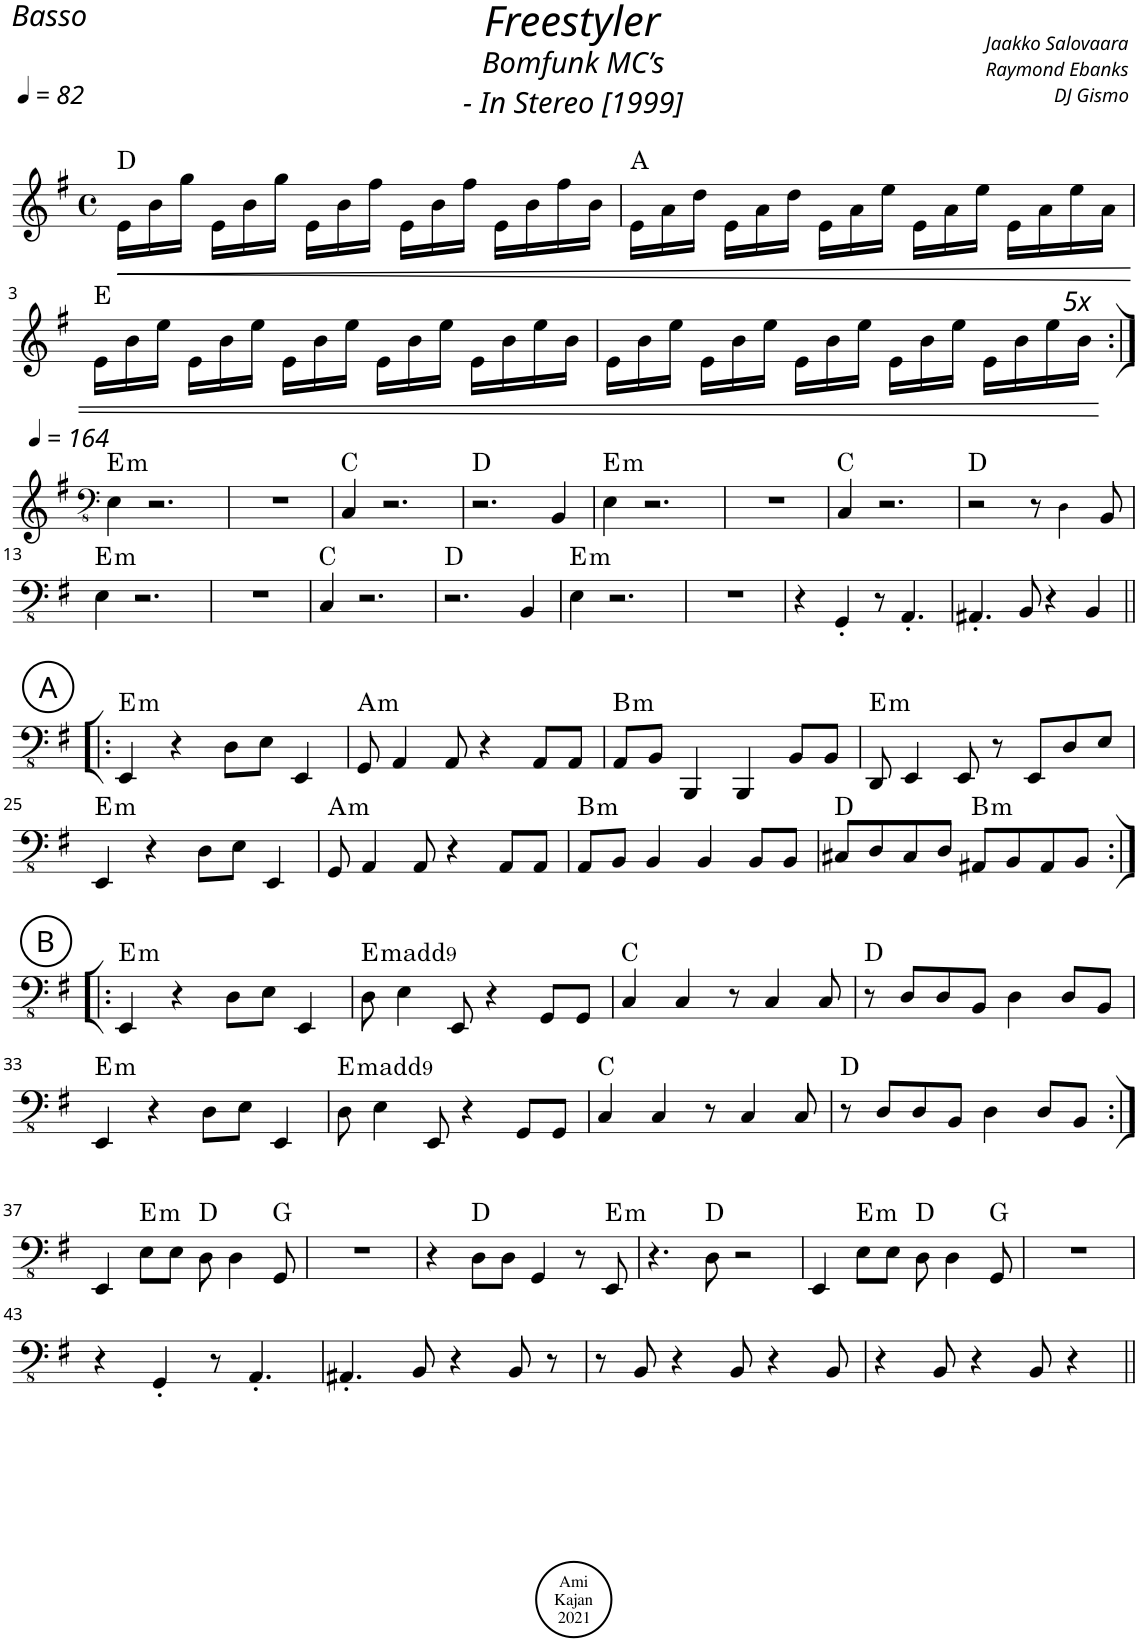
**kern	**dynam	**harte
*part1	*part1	*part1
*staff1	*staff1	*
*I"Piano	*	*
*I'Pno.	*	*
*clefG2	*	*
*k[f#]	*	*
*M4/4	*	*
*met(c)	*	*
*MM82	*	*
=1	=1	=1
!	!LO:HP:b	!
16e\LL	<	D:maj
16b\	.	.
16gg\JJ	.	.
16e\LL	.	.
16b\	.	.
16gg\JJ	.	.
16e\LL	.	.
16b\	.	.
16ff#\JJ	.	.
16e\LL	.	.
16b\	.	.
16ff#\JJ	.	.
16e\LL	.	.
16b\	.	.
16ff#\	.	.
16b\JJ	.	.
=2	=2	=2
16e\LL	.	A:maj
16a\	.	.
16dd\JJ	.	.
16e\LL	.	.
16a\	.	.
16dd\JJ	.	.
16e\LL	.	.
16a\	.	.
16ee\JJ	.	.
16e\LL	.	.
16a\	.	.
16ee\JJ	.	.
16e\LL	.	.
16a\	.	.
16ee\	.	.
16a\JJ	.	.
!!LO:LB:g=z
=3	=3	=3
16e\LL	.	E:maj
16b\	.	.
16ee\JJ	.	.
16e\LL	.	.
16b\	.	.
16ee\JJ	.	.
16e\LL	.	.
16b\	.	.
16ee\JJ	.	.
16e\LL	.	.
16b\	.	.
16ee\JJ	.	.
16e\LL	.	.
16b\	.	.
16ee\	.	.
16b\JJ	.	.
=4	=4	=4
16e\LL	.	.
16b\	.	.
16ee\JJ	.	.
16e\LL	.	.
16b\	.	.
16ee\JJ	.	.
16e\LL	.	.
16b\	.	.
16ee\JJ	.	.
16e\LL	.	.
16b\	.	.
16ee\JJ	.	.
16e\LL	.	.
16b\	.	.
16ee\	.	.
!LO:TX:a:i:t=5x	!	!
16b\JJ	.	.
.	[	.
!!LO:LB:g=z
=5:|!	=5:|!	=5:|!
*clefFv4	*	*
*MM164	*	*
!	!	!LO:H:kt=m
4EE\	.	E:min
2.r	.	.
=6	=6	=6
1r	.	.
=7	=7	=7
4CC/	.	C:maj
2.r	.	.
=8	=8	=8
2.r	.	D:maj
4BBB/	.	.
=9	=9	=9
!	!	!LO:H:kt=m
4EE\	.	E:min
2.r	.	.
=10	=10	=10
1r	.	.
=11	=11	=11
4CC/	.	C:maj
2.r	.	.
=12	=12	=12
2r	.	D:maj
8r	.	.
4DD!\	.	.
8BBB/	.	.
!!LO:LB:g=z
=13	=13	=13
!	!	!LO:H:kt=m
4EE\	.	E:min
2.r	.	.
=14	=14	=14
1r	.	.
=15	=15	=15
4CC/	.	C:maj
2.r	.	.
=16	=16	=16
2.r	.	D:maj
4BBB/	.	.
=17	=17	=17
!	!	!LO:H:kt=m
4EE\	.	E:min
2.r	.	.
=18	=18	=18
1r	.	.
=19	=19	=19
4r	.	.
4GGG'/	.	.
8r	.	.
4.AAA'/	.	.
=20	=20	=20
4.AAA#X'/	.	.
8BBB/	.	.
4r	.	.
4BBB/	.	.
!!LO:LB:g=z
!!LO:REH:place=s1:a:cj:enc=circle:fs=14:t=A
=21!|:	=21!|:	=21!|:
!	!	!LO:H:kt=m
4EEE/	.	E:min
4r	.	.
8DD\L	.	.
8EE\J	.	.
4EEE/	.	.
=22	=22	=22
!	!	!LO:H:kt=m
8GGG/	.	A:min
4AAA/	.	.
8AAA/	.	.
4r	.	.
8AAA/L	.	.
8AAA/J	.	.
=23	=23	=23
!	!	!LO:H:kt=m
8AAA/L	.	B:min
8BBB/J	.	.
4BBBB/	.	.
4BBBB/	.	.
8BBB/L	.	.
8BBB/J	.	.
=24	=24	=24
!	!	!LO:H:kt=m
8DDD/	.	E:min
4EEE/	.	.
8EEE/	.	.
8r	.	.
8EEE/L	.	.
8DD/	.	.
8EE/J	.	.
!!LO:LB:g=z
=25	=25	=25
!	!	!LO:H:kt=m
4EEE/	.	E:min
4r	.	.
8DD\L	.	.
8EE\J	.	.
4EEE/	.	.
=26	=26	=26
!	!	!LO:H:kt=m
8GGG/	.	A:min
4AAA/	.	.
8AAA/	.	.
4r	.	.
8AAA/L	.	.
8AAA/J	.	.
=27	=27	=27
!	!	!LO:H:kt=m
8AAA/L	.	B:min
8BBB/J	.	.
4BBB/	.	.
4BBB/	.	.
8BBB/L	.	.
8BBB/J	.	.
=28	=28	=28
8CC#X/L	.	D:maj
8DD/	.	.
8CC#/	.	.
8DD/J	.	.
!	!	!LO:H:kt=m
8AAA#X/L	.	B:min
8BBB/	.	.
8AAA#/	.	.
8BBB/J	.	.
!!LO:LB:g=z
!!LO:REH:place=s1:a:cj:enc=circle:fs=14:t=B
=29:|!|:	=29:|!|:	=29:|!|:
!	!	!LO:H:kt=m
4EEE/	.	E:min
4r	.	.
8DD\L	.	.
8EE\J	.	.
4EEE/	.	.
=30	=30	=30
!	!	!LO:H:kt=m
8DD\	.	E:min(9)
4EE\	.	.
8EEE/	.	.
4r	.	.
8GGG/L	.	.
8GGG/J	.	.
=31	=31	=31
4CC/	.	C:maj
4CC/	.	.
8r	.	.
4CC/	.	.
8CC/	.	.
=32	=32	=32
8r	.	D:maj
8DD/L	.	.
8DD/	.	.
8BBB/J	.	.
4DD\	.	.
8DD/L	.	.
8BBB/J	.	.
!!LO:LB:g=z
=33	=33	=33
!	!	!LO:H:kt=m
4EEE/	.	E:min
4r	.	.
8DD\L	.	.
8EE\J	.	.
4EEE/	.	.
=34	=34	=34
!	!	!LO:H:kt=m
8DD\	.	E:min(9)
4EE\	.	.
8EEE/	.	.
4r	.	.
8GGG/L	.	.
8GGG/J	.	.
=35	=35	=35
4CC/	.	C:maj
4CC/	.	.
8r	.	.
4CC/	.	.
8CC/	.	.
=36	=36	=36
8r	.	D:maj
8DD/L	.	.
8DD/	.	.
8BBB/J	.	.
4DD\	.	.
8DD/L	.	.
8BBB/J	.	.
!!LO:LB:g=z
=37:|!	=37:|!	=37:|!
4EEE/	.	.
!	!	!LO:H:kt=m
8EE\L	.	E:min
8EE\J	.	.
8DD\	.	D:maj
4DD\	.	.
8GGG/	.	G:maj
=38	=38	=38
1r	.	.
=39	=39	=39
4r	.	.
8DD\L	.	D:maj
8DD\J	.	.
4GGG/	.	.
8r	.	.
!	!	!LO:H:kt=m
8EEE/	.	E:min
=40	=40	=40
4.r	.	.
8DD\	.	D:maj
2r	.	.
=41	=41	=41
4EEE/	.	.
!	!	!LO:H:kt=m
8EE\L	.	E:min
8EE\J	.	.
8DD\	.	D:maj
4DD\	.	.
8GGG/	.	G:maj
=42	=42	=42
1r	.	.
!!LO:LB:g=z
=43	=43	=43
4r	.	.
4GGG'/	.	.
8r	.	.
4.AAA'/	.	.
=44	=44	=44
4.AAA#X'/	.	.
8BBB/	.	.
4r	.	.
8BBB/	.	.
8r	.	.
=45	=45	=45
8r	.	.
8BBB/	.	.
4r	.	.
8BBB/	.	.
4r	.	.
8BBB/	.	.
=46	=46	=46
4r	.	.
8BBB/	.	.
4r	.	.
8BBB/	.	.
4r	.	.
=||	=||	=||
*-	*-	*-
